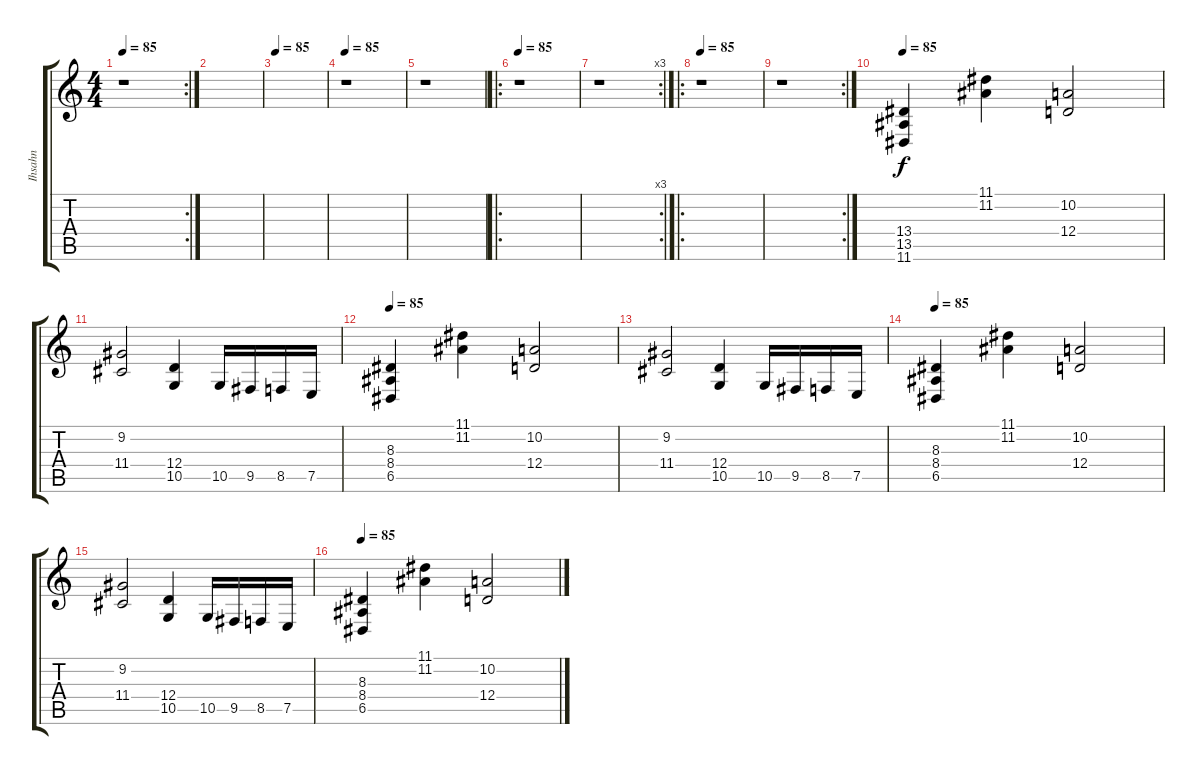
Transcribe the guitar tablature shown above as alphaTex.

\track ("Ihsahn" "Ihsahn") {instrument choiraahs}
\staff {score tabs}
\tuning (E4 B3 G3 D3 A2 E2) {hide}
\rc 2
\ts (4 4)
\tempo 85
\clef g2
\ks c
r.1{dy f} |
|
\tempo 85
|
\tempo 85
r.1 |
r.1 |
\ro
\tempo 85
r.1 |
\rc 3
r.1 |
\ro
\tempo 85
r.1 |
\rc 2
r.1 |
\tempo 85
(13.4 13.5 11.6).4 (11.1 11.2).4 (10.2 12.4).2 |
(9.2 11.4).2 (12.4 10.5).4 10.5.16 9.5.16 8.5.16 7.5.16 |
\tempo 85
(8.3 8.4 6.5).4 (11.1 11.2).4 (10.2 12.4).2 |
(9.2 11.4).2 (12.4 10.5).4 10.5.16 9.5.16 8.5.16 7.5.16 |
\tempo 85
(8.3 8.4 6.5).4 (11.1 11.2).4 (10.2 12.4).2 |
(9.2 11.4).2 (12.4 10.5).4 10.5.16 9.5.16 8.5.16 7.5.16 |
\tempo 85
(8.3 8.4 6.5).4 (11.1 11.2).4 (10.2 12.4).2
